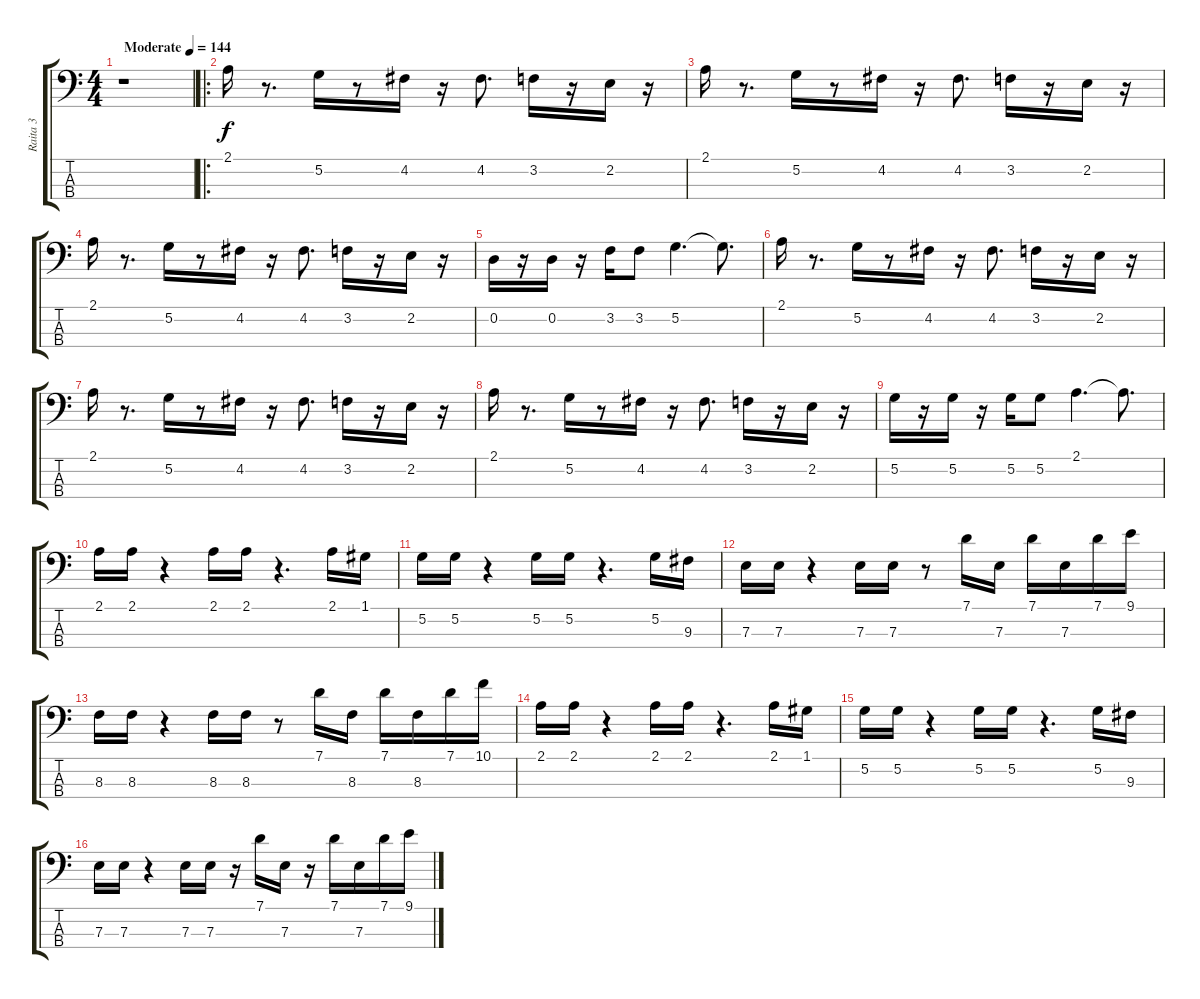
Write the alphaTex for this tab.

\track ("Raita 3" "Raita 3") {instrument electricbassfinger}
\staff {score tabs}
\tuning (G2 D2 A1 E1) {hide}
\ts (4 4)
\tempo (144 "Moderate")
\clef f4
\ks c
r.1{dy f instrument electricbassfinger} |
\ro
2.1.16 r.8{d} 5.2.16 r.8 4.2.16 r.16 4.2.8{d} 3.2.16 r.16 2.2.16 r.16 |
2.1.16 r.8{d} 5.2.16 r.8 4.2.16 r.16 4.2.8{d} 3.2.16 r.16 2.2.16 r.16 |
2.1.16 r.8{d} 5.2.16 r.8 4.2.16 r.16 4.2.8{d} 3.2.16 r.16 2.2.16 r.16 |
0.2.16 r.16 0.2.16 r.16 3.2.16 3.2.8 5.2.4{d} 5.2{t}.8{d} |
2.1.16 r.8{d} 5.2.16 r.8 4.2.16 r.16 4.2.8{d} 3.2.16 r.16 2.2.16 r.16 |
2.1.16 r.8{d} 5.2.16 r.8 4.2.16 r.16 4.2.8{d} 3.2.16 r.16 2.2.16 r.16 |
2.1.16 r.8{d} 5.2.16 r.8 4.2.16 r.16 4.2.8{d} 3.2.16 r.16 2.2.16 r.16 |
5.2.16 r.16 5.2.16 r.16 5.2.16 5.2.8 2.1.4{d} 2.1{t}.8{d} |
2.1.16 2.1.16 r.4 2.1.16 2.1.16 r.4{d} 2.1.16 1.1.16 |
5.2.16 5.2.16 r.4 5.2.16 5.2.16 r.4{d} 5.2.16 9.3.16 |
7.3.16 7.3.16 r.4 7.3.16 7.3.16 r.8 7.1.16 7.3.16 7.1.16 7.3.16 7.1.16 9.1.16 |
8.3.16 8.3.16 r.4 8.3.16 8.3.16 r.8 7.1.16 8.3.16 7.1.16 8.3.16 7.1.16 10.1.16 |
2.1.16 2.1.16 r.4 2.1.16 2.1.16 r.4{d} 2.1.16 1.1.16 |
5.2.16 5.2.16 r.4 5.2.16 5.2.16 r.4{d} 5.2.16 9.3.16 |
7.3.16 7.3.16 r.4 7.3.16 7.3.16 r.16 7.1.16 7.3.16 r.16 7.1.16 7.3.16 7.1.16 9.1.16
